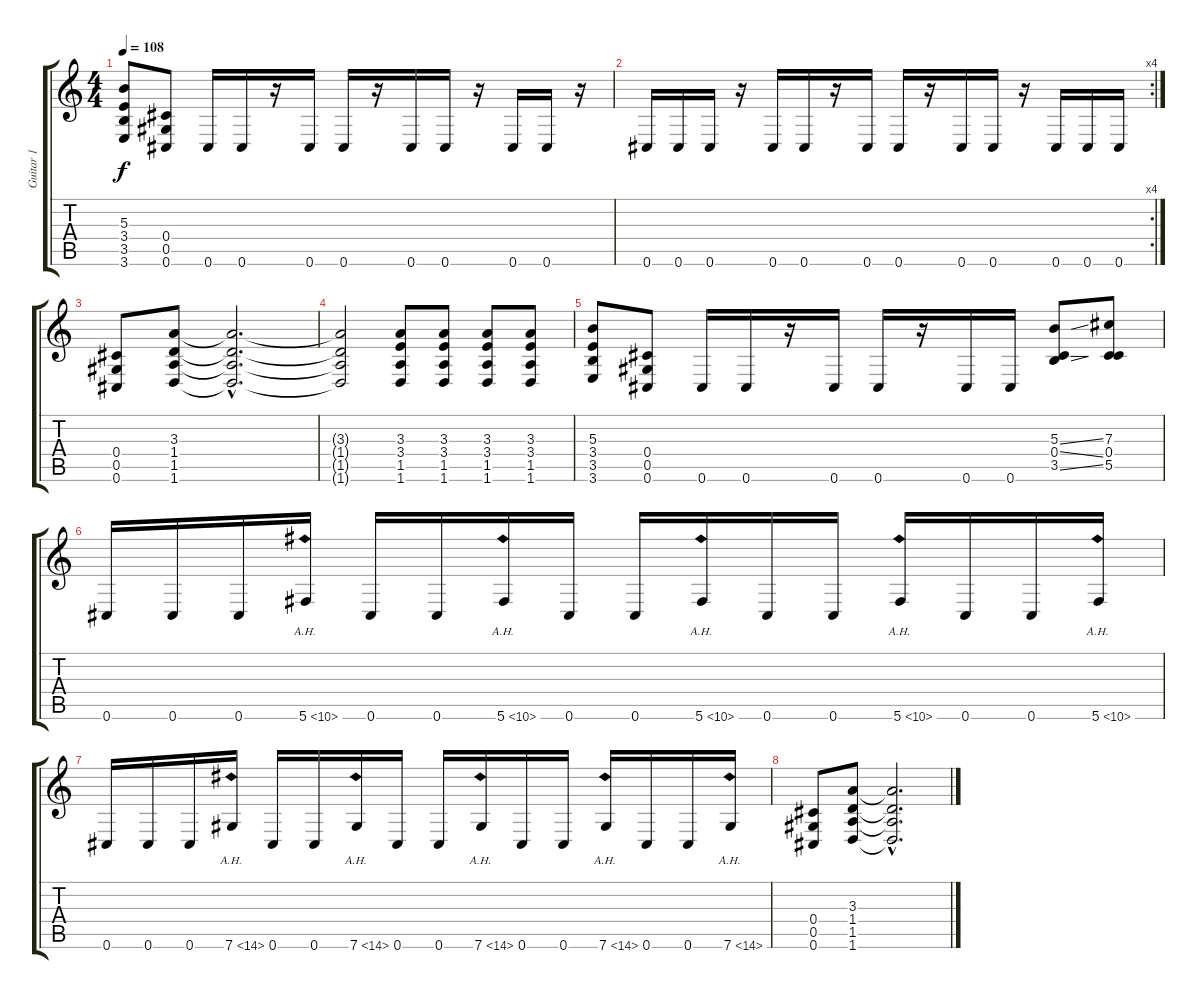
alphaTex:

\track ("Guitar 1" "Guitar 1") {instrument distortionguitar}
\staff {score tabs}
\tuning (Eb4 Bb3 Gb3 Db3 Ab2 Db2) {hide}
\ts (4 4)
\tempo 108
\clef g2
\ks c
(5.3 3.4 3.5 3.6).8{dy f} (0.4 0.5 0.6).8 0.6.16 0.6.16 r.16 0.6.16 0.6.16 r.16 0.6.16 0.6.16 r.16 0.6.16 0.6.16 r.16 |
\rc 4
0.6.16 0.6.16 0.6.16 r.16 0.6.16 0.6.16 r.16 0.6.16 0.6.16 r.16 0.6.16 0.6.16 r.16 0.6.16 0.6.16 0.6.16 |
(0.4 0.5 0.6).8 (3.3 1.4 1.5 1.6).8 (3.3{hac t} 1.4{hac t} 1.5{hac t} 1.6{hac t}).2{d} |
(3.3{t} 1.4{t} 1.5{t} 1.6{t}).2 (3.3 3.4 1.5 1.6).8 (3.3 3.4 1.5 1.6).8 (3.3 3.4 1.5 1.6).8 (3.3 3.4 1.5 1.6).8 |
(5.3 3.4 3.5 3.6).8 (0.4 0.5 0.6).8 0.6.16 0.6.16 r.16 0.6.16 0.6.16 r.16 0.6.16 0.6.16 (5.3{ss} 0.4{ss} 3.5{ss}).8 (7.3 0.4 5.5).8 |
0.6.16 0.6.16 0.6.16 5.6{ah 5}.16 0.6.16 0.6.16 5.6{ah 5}.16 0.6.16 0.6.16 5.6{ah 5}.16 0.6.16 0.6.16 5.6{ah 5}.16 0.6.16 0.6.16 5.6{ah 5}.16 |
0.6.16 0.6.16 0.6.16 7.6{ah 7}.16 0.6.16 0.6.16 7.6{ah 7}.16 0.6.16 0.6.16 7.6{ah 7}.16 0.6.16 0.6.16 7.6{ah 7}.16 0.6.16 0.6.16 7.6{ah 7}.16 |
(0.4 0.5 0.6).8 (3.3 1.4 1.5 1.6).8 (3.3{hac t} 1.4{hac t} 1.5{hac t} 1.6{hac t}).2{d}
